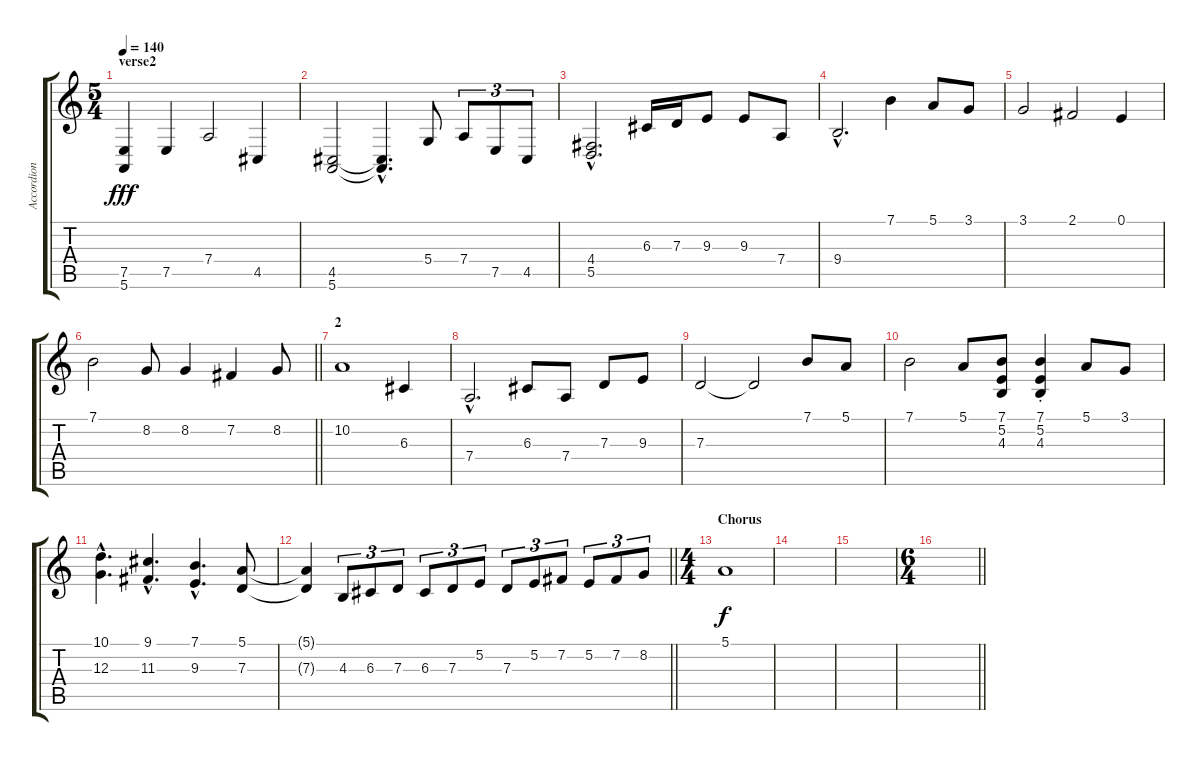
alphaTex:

\track ("Accordion" "Accordion") {instrument accordion}
\staff {score tabs}
\tuning (E4 B3 G3 D3 A2 E2) {hide}
\ts (5 4)
\section ("" "verse2")
\tempo 140
\clef g2
\ks c
(7.5 5.6).4{dy fff} 7.5.4 7.4.2 4.5.4 |
(4.5 5.6).2 (4.5{hac t} 5.6{hac t}).4{d} 5.4.8 7.4.8{tu (3 2)} 7.5.8{tu (3 2)} 4.5.8{tu (3 2)} |
(4.4{hac} 5.5{hac}).2{d} 6.3.16 7.3.16 9.3.8 9.3.8 7.4.8 |
9.4{hac}.2{d} 7.1.4 5.1.8 3.1.8 |
3.1.2 2.1.2 0.1.4 |
\barLineRight lightlight
7.1.2 8.2.8 8.2.4 7.2.4 8.2.8 |
\section ("" "2")
10.2.1 6.3.4 |
7.4{hac}.2{d} 6.3.8 7.4.8 7.3.8 9.3.8 |
7.3.2 7.3{t}.2 7.1.8 5.1.8 |
7.1.2 5.1.8 (7.1 5.2 4.3).8 (7.1{st} 5.2{st} 4.3{st}).4 5.1.8 3.1.8 |
(10.1{hac} 12.3{hac}).4{d} (9.1{hac} 11.3{hac}).4{d} (7.1{hac} 9.3{hac}).4{d} (5.1 7.3).8 |
\barLineRight lightlight
(5.1{t} 7.3{t}).4 4.3.8{tu (3 2)} 6.3.8{tu (3 2)} 7.3.8{tu (3 2)} 6.3.8{tu (3 2)} 7.3.8{tu (3 2)} 5.2.8{tu (3 2)} 7.3.8{tu (3 2)} 5.2.8{tu (3 2)} 7.2.8{tu (3 2)} 5.2.8{tu (3 2)} 7.2.8{tu (3 2)} 8.2.8{tu (3 2)} |
\ts (4 4)
\section ("" "Chorus")
5.1.1{dy f} |
|
|
\ts (6 4)
\barLineRight lightlight
